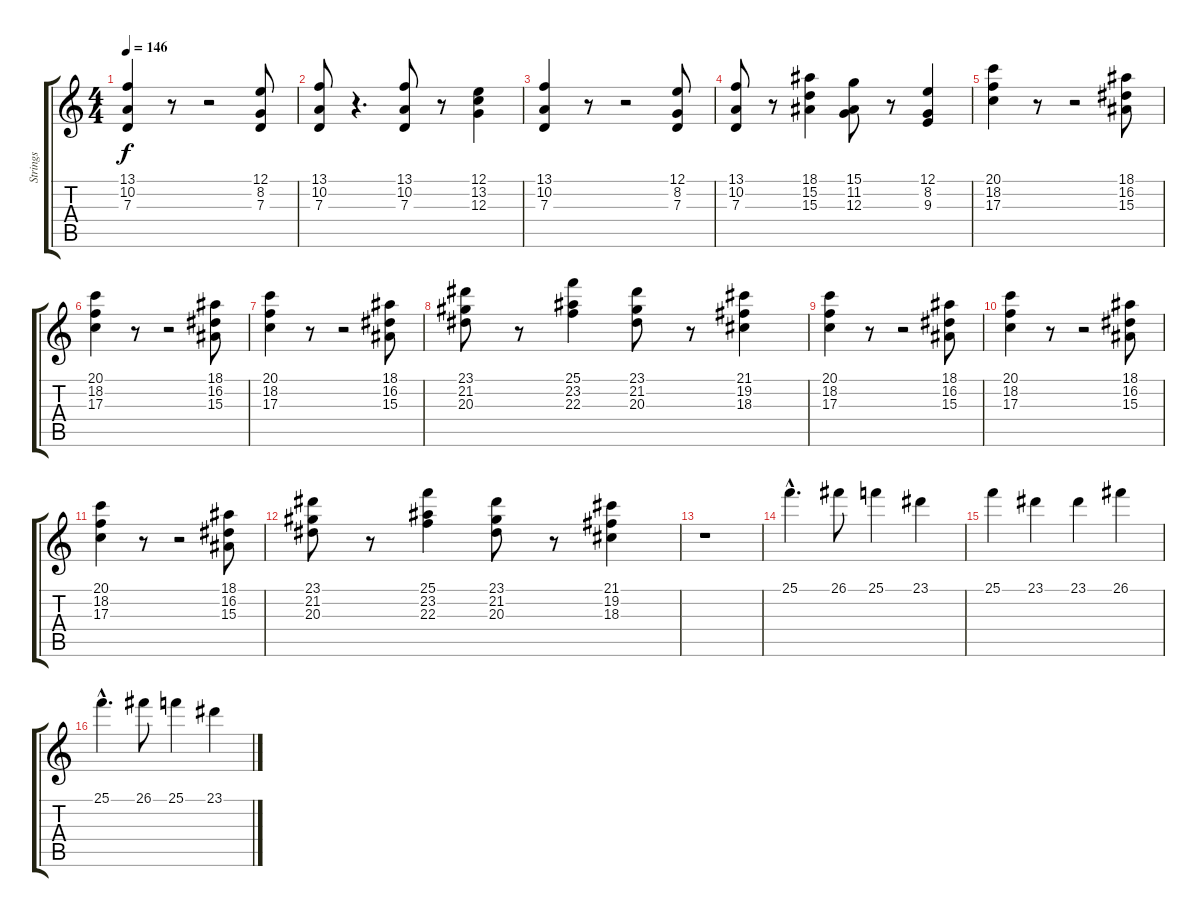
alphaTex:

\track ("Strings" "Strings") {instrument stringensemble1}
\staff {score tabs}
\tuning (E4 B3 G3 D3 A2 E2) {hide}
\ts (4 4)
\tempo 146
\clef g2
\ks c
(13.1 10.2 7.3).4{dy f} r.8 r.2 (12.1 8.2 7.3).8 |
(13.1 10.2 7.3).8 r.4{d} (13.1 10.2 7.3).8 r.8 (12.1 13.2 12.3).4 |
(13.1 10.2 7.3).4 r.8 r.2 (12.1 8.2 7.3).8 |
(13.1 10.2 7.3).8 r.8 (18.1 15.2 15.3).4 (15.1 11.2 12.3).8 r.8 (12.1 8.2 9.3).4 |
(20.1 18.2 17.3).4 r.8 r.2 (18.1 16.2 15.3).8 |
(20.1 18.2 17.3).4 r.8 r.2 (18.1 16.2 15.3).8 |
(20.1 18.2 17.3).4 r.8 r.2 (18.1 16.2 15.3).8 |
(23.1 21.2 20.3).8 r.8 (25.1 23.2 22.3).4 (23.1 21.2 20.3).8 r.8 (21.1 19.2 18.3).4 |
(20.1 18.2 17.3).4 r.8 r.2 (18.1 16.2 15.3).8 |
(20.1 18.2 17.3).4 r.8 r.2 (18.1 16.2 15.3).8 |
(20.1 18.2 17.3).4 r.8 r.2 (18.1 16.2 15.3).8 |
(23.1 21.2 20.3).8 r.8 (25.1 23.2 22.3).4 (23.1 21.2 20.3).8 r.8 (21.1 19.2 18.3).4 |
r.1 |
25.1{hac}.4{d} 26.1.8 25.1.4 23.1.4 |
25.1.4 23.1.4 23.1.4 26.1.4 |
25.1{hac}.4{d} 26.1.8 25.1.4 23.1.4
